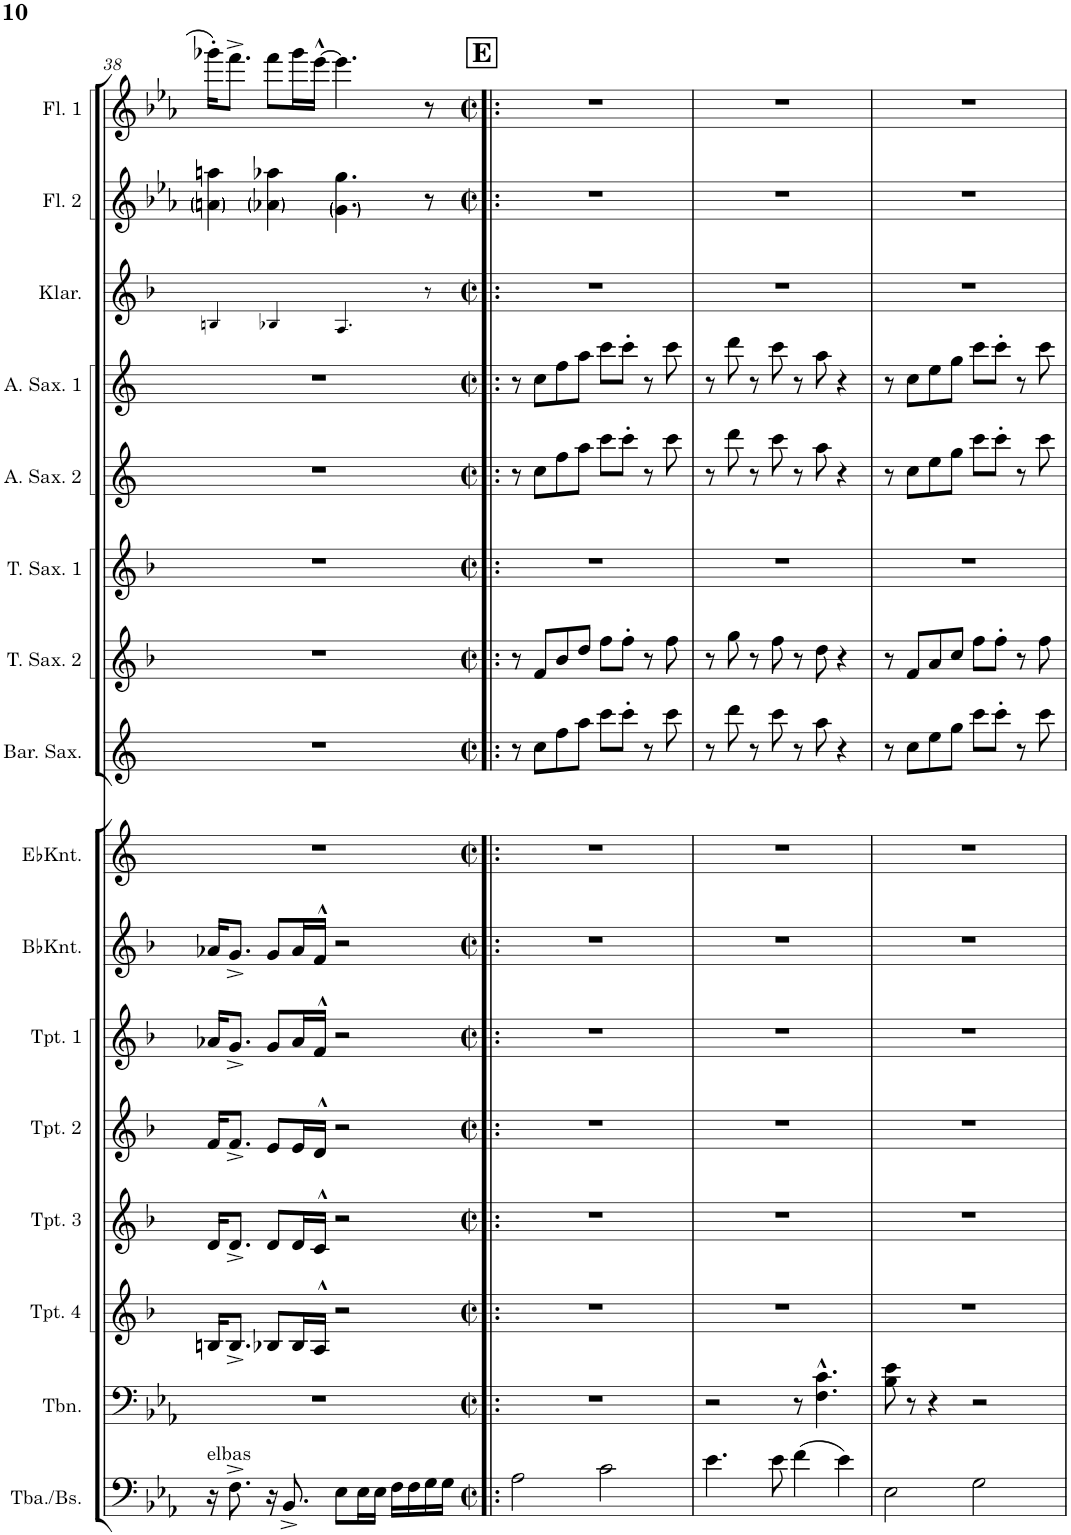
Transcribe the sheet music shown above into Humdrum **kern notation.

**kern	**kern	**kern	**kern	**kern	**kern	**kern	**kern	**kern	**kern	**kern	**kern	**kern	**kern	**kern	**kern
*part16	*part15	*part14	*part13	*part12	*part11	*part10	*part9	*part8	*part7	*part6	*part5	*part4	*part3	*part2	*part1
*staff16	*staff15	*staff14	*staff13	*staff12	*staff11	*staff10	*staff9	*staff8	*staff7	*staff6	*staff5	*staff4	*staff3	*staff2	*staff1
*I"Tuba/Elbas	*I"Tromboner	*I"Trumpet 4	*I"Trumpet 3	*I"Trumpet 2	*I"Trumpet 1	*I"Bb Kornett	*I"Eb Kornett	*I"Barytonsax	*I"Tenosax 2	*I"Tenorsax 1	*I"Altsax 2	*I"Altsax 1	*I"Klantinetter	*I"Flöjt 2	*I"Flöjt 1
*I'Tba./Bs.	*I'Tbn.	*I'Tpt. 4	*I'Tpt. 3	*I'Tpt. 2	*I'Tpt. 1	*I'BbKnt.	*I'EbKnt.	*I'Bar. Sax.	*I'T. Sax. 2	*I'T. Sax. 1	*I'A. Sax. 2	*I'A. Sax. 1	*I'Klar.	*I'Fl. 2	*I'Fl. 1
!!LO:PB:g=z
*clefF4	*clefF4	*clefG2	*clefG2	*clefG2	*clefG2	*clefG2	*clefG2	*clefG2	*clefG2	*clefG2	*clefG2	*clefG2	*clefG2	*clefG2	*clefG2
*	*	*Trd1c2	*Trd1c2	*Trd1c2	*Trd1c2	*Trd1c2	*Trd-2c-3	*Trd12c21	*Trd8c14	*Trd8c14	*Trd5c9	*Trd5c9	*Trd1c2	*	*
*k[b-e-a-]	*k[b-e-a-]	*k[b-]	*k[b-]	*k[b-]	*k[b-]	*k[b-]	*k[]	*k[]	*k[b-]	*k[b-]	*k[]	*k[]	*k[b-]	*k[b-e-a-]	*k[b-e-a-]
*M4/4	*M4/4	*M4/4	*M4/4	*M4/4	*M4/4	*M4/4	*M4/4	*M4/4	*M4/4	*M4/4	*M4/4	*M4/4	*M4/4	*M4/4	*M4/4
=38	=38	=38	=38	=38	=38	=38	=38	=38	=38	=38	=38	=38	=38	=38	=38
!LO:TX:a:t=elbas	!	!	!	!	!	!	!	!	!	!	!	!	!	!	!
16r	1r	16Bn/KL	16d/KL	16f/KL	16a-X/KL	16a-X/KL	1r	1r	1r	1r	1r	1r	4Bn!/	4an\ 4aan\	16ggg-X'\KL
8.F^\	.	8.B^/J	8.d^/J	8.f^/J	8.g^/J	8.g^/J	.	.	.	.	.	.	.	.	8.fff^\J
16r	.	8B-X/L	8d/L	8e/L	8g/L	8g/L	.	.	.	.	.	.	4B-X!/	4a-X\ 4aa-X\	8fff\L
8.BB-^/	.	.	.	.	.	.	.	.	.	.	.	.	.	.	.
.	.	16B-/L	16d/L	16e/L	16a-/L	16a-/L	.	.	.	.	.	.	.	.	16ggg-\L
.	.	16A^^/JJ	16c^^/JJ	16d^^/JJ	16f^^/JJ	16f^^/JJ	.	.	.	.	.	.	.	.	[16eee-^^\JJ
8E-\L	.	2r	2r	2r	2r	2r	.	.	.	.	.	.	4.A!/	4.g\ 4.gg\	4.eee-\]
16E-\L	.	.	.	.	.	.	.	.	.	.	.	.	.	.	.
16E-\JJ	.	.	.	.	.	.	.	.	.	.	.	.	.	.	.
16F\LL	.	.	.	.	.	.	.	.	.	.	.	.	.	.	.
16F\	.	.	.	.	.	.	.	.	.	.	.	.	.	.	.
16G\	.	.	.	.	.	.	.	.	.	.	.	.	8r	8r	8r
16G\JJ	.	.	.	.	.	.	.	.	.	.	.	.	.	.	.
!!LO:REH:place=s1:a:B:cj:fs=14:t=E
=39!|:	=39!|:	=39!|:	=39!|:	=39!|:	=39!|:	=39!|:	=39!|:	=39!|:	=39!|:	=39!|:	=39!|:	=39!|:	=39!|:	=39!|:	=39!|:
*M2/2	*M2/2	*M2/2	*M2/2	*M2/2	*M2/2	*M2/2	*M2/2	*M2/2	*M2/2	*M2/2	*M2/2	*M2/2	*M2/2	*M2/2	*M2/2
*met(c|)	*met(c|)	*met(c|)	*met(c|)	*met(c|)	*met(c|)	*met(c|)	*met(c|)	*met(c|)	*met(c|)	*met(c|)	*met(c|)	*met(c|)	*met(c|)	*met(c|)	*met(c|)
2A-\	1r	1r	1r	1r	1r	1r	1r	8r	8r	1r	8r	8r	1r	1r	1r
.	.	.	.	.	.	.	.	8cc\L	8f/L	.	8cc\L	8cc\L	.	.	.
.	.	.	.	.	.	.	.	8ff\	8b-/	.	8ff\	8ff\	.	.	.
.	.	.	.	.	.	.	.	8aa\J	8dd/J	.	8aa\J	8aa\J	.	.	.
2c\	.	.	.	.	.	.	.	8ccc\L	8ff\L	.	8ccc\L	8ccc\L	.	.	.
.	.	.	.	.	.	.	.	8ccc'\J	8ff'\J	.	8ccc'\J	8ccc'\J	.	.	.
.	.	.	.	.	.	.	.	8r	8r	.	8r	8r	.	.	.
.	.	.	.	.	.	.	.	8ccc\	8ff\	.	8ccc\	8ccc\	.	.	.
=40	=40	=40	=40	=40	=40	=40	=40	=40	=40	=40	=40	=40	=40	=40	=40
4.e-\	2r	1r	1r	1r	1r	1r	1r	8r	8r	1r	8r	8r	1r	1r	1r
.	.	.	.	.	.	.	.	8ddd\	8gg\	.	8ddd\	8ddd\	.	.	.
.	.	.	.	.	.	.	.	8r	8r	.	8r	8r	.	.	.
8e-\	.	.	.	.	.	.	.	8ccc\	8ff\	.	8ccc\	8ccc\	.	.	.
(4f\	8r	.	.	.	.	.	.	8r	8r	.	8r	8r	.	.	.
.	4.F\^^ 4.c\^^	.	.	.	.	.	.	8aa\	8dd\	.	8aa\	8aa\	.	.	.
4e-\)	.	.	.	.	.	.	.	4r	4r	.	4r	4r	.	.	.
=41	=41	=41	=41	=41	=41	=41	=41	=41	=41	=41	=41	=41	=41	=41	=41
2E-\	8B-\ 8e-\	1r	1r	1r	1r	1r	1r	8r	8r	1r	8r	8r	1r	1r	1r
.	8r	.	.	.	.	.	.	8cc\L	8f/L	.	8cc\L	8cc\L	.	.	.
.	4r	.	.	.	.	.	.	8ee\	8a/	.	8ee\	8ee\	.	.	.
.	.	.	.	.	.	.	.	8gg\J	8cc/J	.	8gg\J	8gg\J	.	.	.
2G\	2r	.	.	.	.	.	.	8ccc\L	8ff\L	.	8ccc\L	8ccc\L	.	.	.
.	.	.	.	.	.	.	.	8ccc'\J	8ff'\J	.	8ccc'\J	8ccc'\J	.	.	.
.	.	.	.	.	.	.	.	8r	8r	.	8r	8r	.	.	.
.	.	.	.	.	.	.	.	8ccc\	8ff\	.	8ccc\	8ccc\	.	.	.
=	=	=	=	=	=	=	=	=	=	=	=	=	=	=	=
*-	*-	*-	*-	*-	*-	*-	*-	*-	*-	*-	*-	*-	*-	*-	*-
